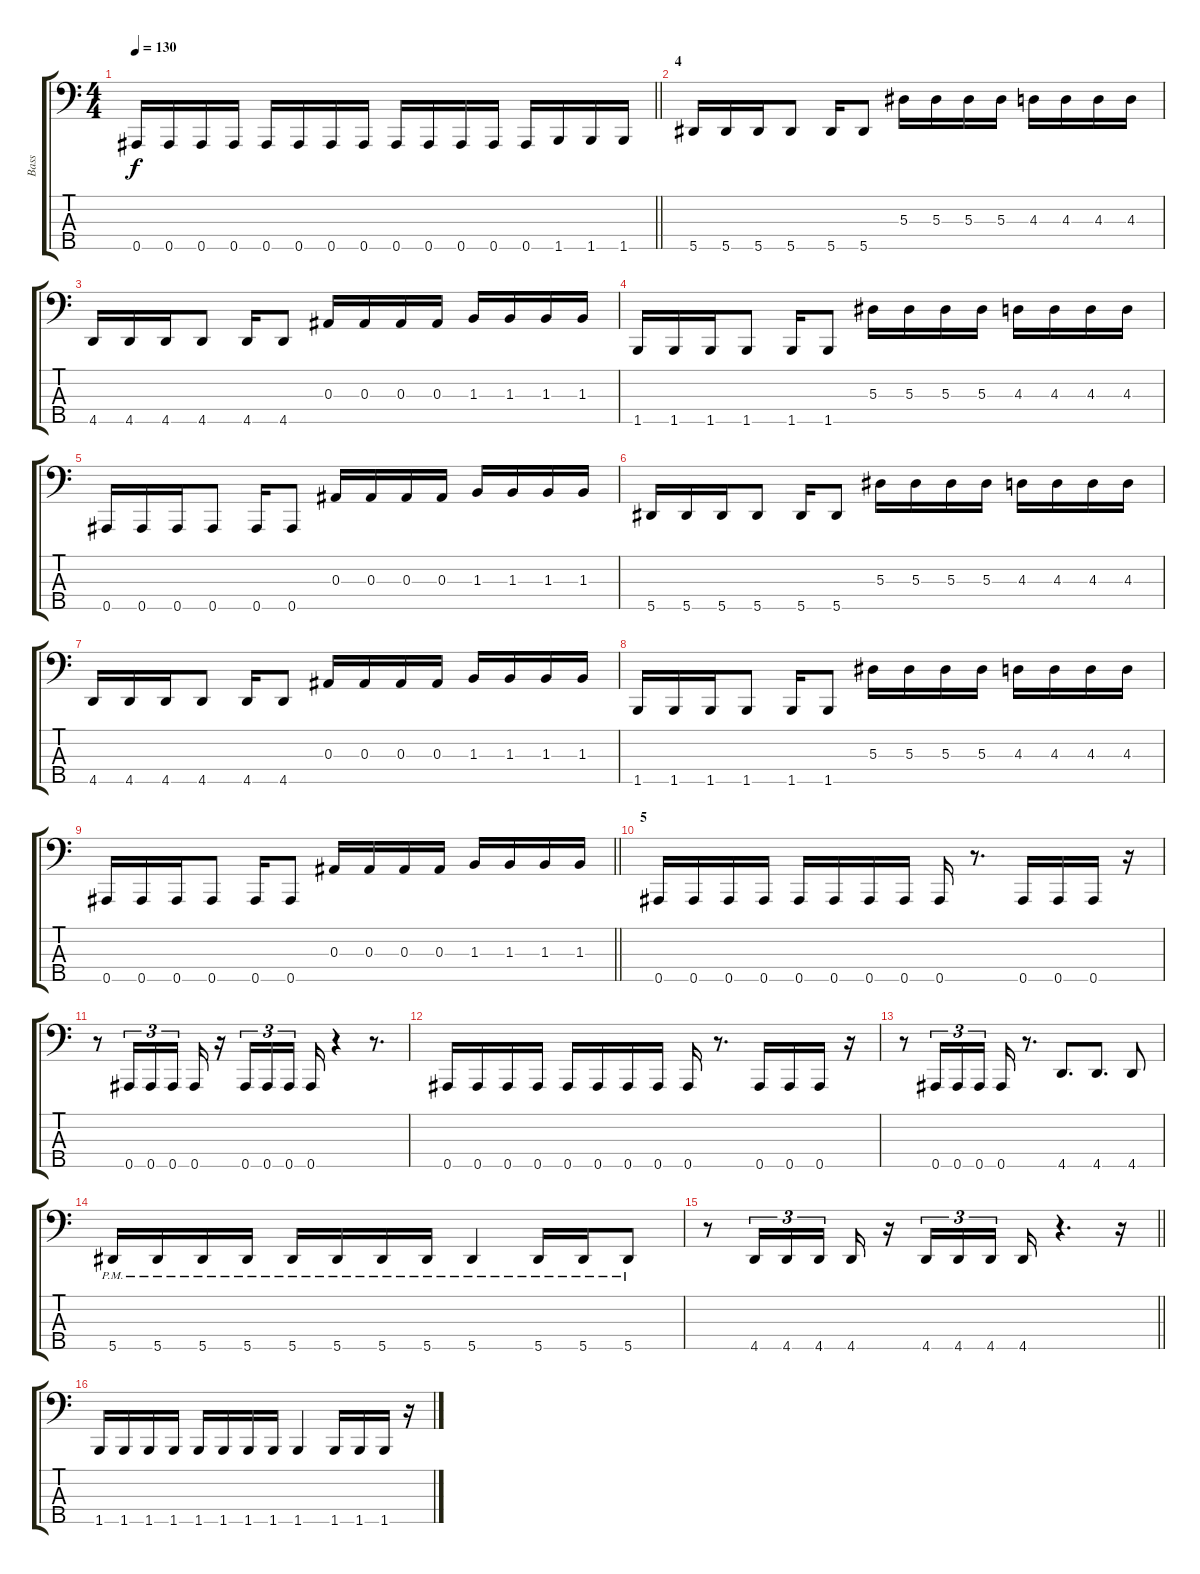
\track ("Bass" "Bass") {instrument electricbasspick}
\staff {score tabs}
\tuning (G2 Eb2 Bb1 F1 Bb0) {hide}
\ts (4 4)
\tempo 130
\clef f4
\barLineRight lightlight
\ks c
0.5.16{dy f} 0.5.16 0.5.16 0.5.16 0.5.16 0.5.16 0.5.16 0.5.16 0.5.16 0.5.16 0.5.16 0.5.16 0.5.16 1.5.16 1.5.16 1.5.16 |
\section ("" "4")
5.5.16 5.5.16 5.5.16 5.5.8 5.5.16 5.5.8 5.3.16 5.3.16 5.3.16 5.3.16 4.3.16 4.3.16 4.3.16 4.3.16 |
4.5.16 4.5.16 4.5.16 4.5.8 4.5.16 4.5.8 0.3.16 0.3.16 0.3.16 0.3.16 1.3.16 1.3.16 1.3.16 1.3.16 |
1.5.16 1.5.16 1.5.16 1.5.8 1.5.16 1.5.8 5.3.16 5.3.16 5.3.16 5.3.16 4.3.16 4.3.16 4.3.16 4.3.16 |
0.5.16 0.5.16 0.5.16 0.5.8 0.5.16 0.5.8 0.3.16 0.3.16 0.3.16 0.3.16 1.3.16 1.3.16 1.3.16 1.3.16 |
5.5.16 5.5.16 5.5.16 5.5.8 5.5.16 5.5.8 5.3.16 5.3.16 5.3.16 5.3.16 4.3.16 4.3.16 4.3.16 4.3.16 |
4.5.16 4.5.16 4.5.16 4.5.8 4.5.16 4.5.8 0.3.16 0.3.16 0.3.16 0.3.16 1.3.16 1.3.16 1.3.16 1.3.16 |
1.5.16 1.5.16 1.5.16 1.5.8 1.5.16 1.5.8 5.3.16 5.3.16 5.3.16 5.3.16 4.3.16 4.3.16 4.3.16 4.3.16 |
\barLineRight lightlight
0.5.16 0.5.16 0.5.16 0.5.8 0.5.16 0.5.8 0.3.16 0.3.16 0.3.16 0.3.16 1.3.16 1.3.16 1.3.16 1.3.16 |
\section ("" "5")
0.5.16 0.5.16 0.5.16 0.5.16 0.5.16 0.5.16 0.5.16 0.5.16 0.5.16 r.8{d} 0.5.16 0.5.16 0.5.16 r.16 |
r.8 0.5.16{tu (3 2)} 0.5.16{tu (3 2)} 0.5.16{tu (3 2)} 0.5.16 r.16 0.5.16{tu (3 2)} 0.5.16{tu (3 2)} 0.5.16{tu (3 2)} 0.5.16 r.4 r.8{d} |
0.5.16 0.5.16 0.5.16 0.5.16 0.5.16 0.5.16 0.5.16 0.5.16 0.5.16 r.8{d} 0.5.16 0.5.16 0.5.16 r.16 |
r.8 0.5.16{tu (3 2)} 0.5.16{tu (3 2)} 0.5.16{tu (3 2)} 0.5.16 r.8{d} 4.5.8{d} 4.5.8{d} 4.5.8 |
5.5{pm}.16 5.5{pm}.16 5.5{pm}.16 5.5{pm}.16 5.5{pm}.16 5.5{pm}.16 5.5{pm}.16 5.5{pm}.16 5.5{pm}.4 5.5{pm}.16 5.5{pm}.16 5.5{pm}.8 |
\barLineRight lightlight
r.8 4.5.16{tu (3 2)} 4.5.16{tu (3 2)} 4.5.16{tu (3 2)} 4.5.16 r.16 4.5.16{tu (3 2)} 4.5.16{tu (3 2)} 4.5.16{tu (3 2)} 4.5.16 r.4{d} r.16 |
1.5.16 1.5.16 1.5.16 1.5.16 1.5.16 1.5.16 1.5.16 1.5.16 1.5.4 1.5.16 1.5.16 1.5.16 r.16
